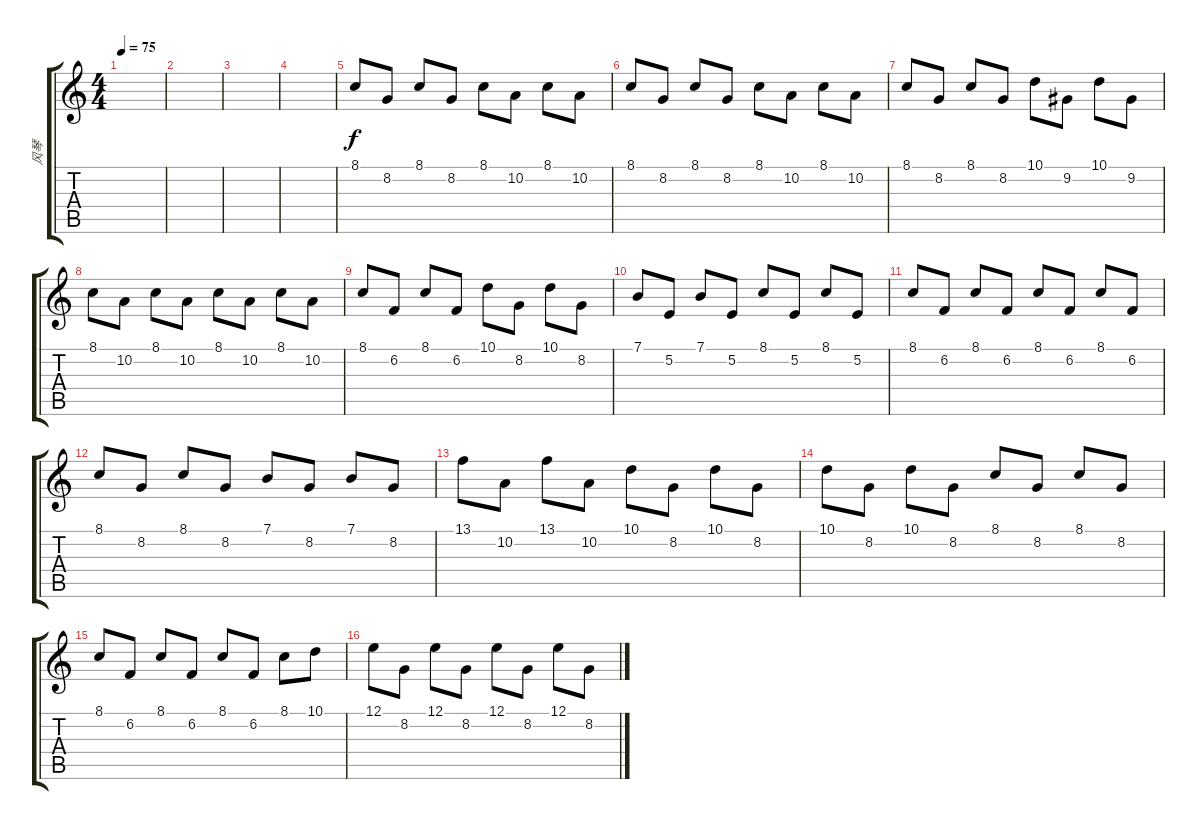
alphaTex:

\track ("风琴" "风琴") {instrument drawbarorgan}
\staff {score tabs}
\tuning (E4 B3 G3 D3 A2 E2) {hide}
\ts (4 4)
\tempo 75
\clef g2
\ks c
|
|
|
|
8.1.8 8.2.8 8.1.8 8.2.8 8.1.8 10.2.8 8.1.8 10.2.8 |
8.1.8 8.2.8 8.1.8 8.2.8 8.1.8 10.2.8 8.1.8 10.2.8 |
8.1.8 8.2.8 8.1.8 8.2.8 10.1.8 9.2.8 10.1.8 9.2.8 |
8.1.8 10.2.8 8.1.8 10.2.8 8.1.8 10.2.8 8.1.8 10.2.8 |
8.1.8 6.2.8 8.1.8 6.2.8 10.1.8 8.2.8 10.1.8 8.2.8 |
7.1.8 5.2.8 7.1.8 5.2.8 8.1.8 5.2.8 8.1.8 5.2.8 |
8.1.8 6.2.8 8.1.8 6.2.8 8.1.8 6.2.8 8.1.8 6.2.8 |
8.1.8 8.2.8 8.1.8 8.2.8 7.1.8 8.2.8 7.1.8 8.2.8 |
13.1.8 10.2.8{txt ""} 13.1.8 10.2.8 10.1.8 8.2.8 10.1.8 8.2.8 |
10.1.8 8.2.8 10.1.8 8.2.8 8.1.8 8.2.8 8.1.8 8.2.8 |
8.1.8 6.2.8 8.1.8 6.2.8 8.1.8 6.2.8 8.1.8 10.1.8 |
12.1.8 8.2.8 12.1.8 8.2.8 12.1.8 8.2.8 12.1.8 8.2.8
